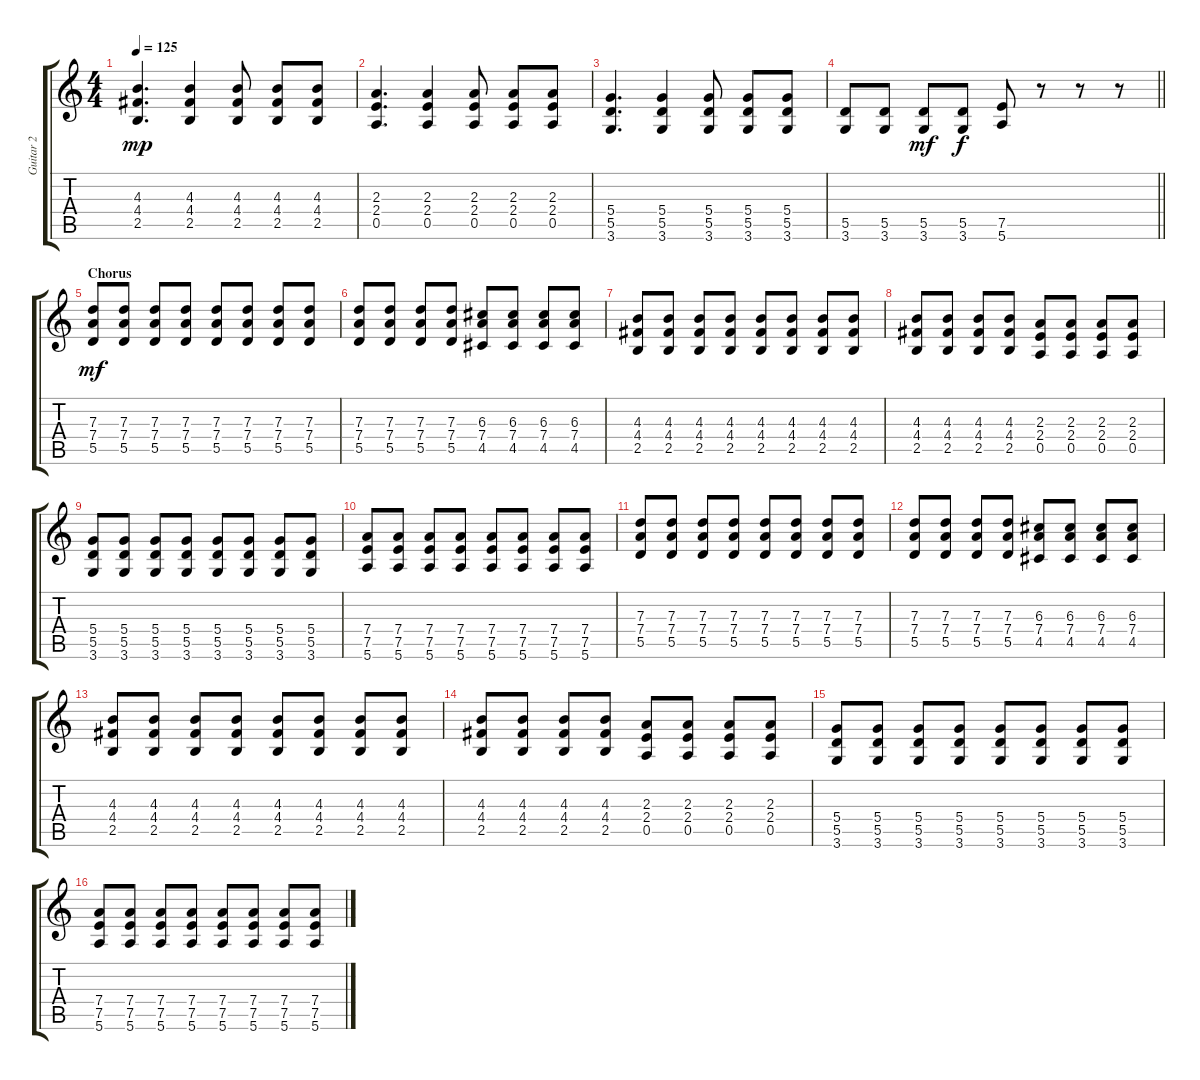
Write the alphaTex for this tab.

\track ("Guitar 2" "Guitar 2") {instrument distortionguitar}
\staff {score tabs}
\tuning (E4 B3 G3 D3 A2 E2) {hide}
\ts (4 4)
\tempo 125
\clef g2
\ks c
(4.3 4.4 2.5).4{d dy mp} (4.3 4.4 2.5).4 (4.3 4.4 2.5).8 (4.3 4.4 2.5).8 (4.3 4.4 2.5).8 |
(2.3 2.4 0.5).4{d} (2.3 2.4 0.5).4 (2.3 2.4 0.5).8 (2.3 2.4 0.5).8 (2.3 2.4 0.5).8 |
(5.4 5.5 3.6).4{d} (5.4 5.5 3.6).4 (5.4 5.5 3.6).8 (5.4 5.5 3.6).8 (5.4 5.5 3.6).8 |
\barLineRight lightlight
(5.5 3.6).8 (5.5 3.6).8 (5.5 3.6).8{dy mf} (5.5 3.6).8{dy f} (7.5 5.6).8 r.8 r.8 r.8 |
\section ("" "Chorus")
(7.3 7.4 5.5).8{dy mf} (7.3 7.4 5.5).8 (7.3 7.4 5.5).8 (7.3 7.4 5.5).8 (7.3 7.4 5.5).8 (7.3 7.4 5.5).8 (7.3 7.4 5.5).8 (7.3 7.4 5.5).8 |
(7.3 7.4 5.5).8 (7.3 7.4 5.5).8 (7.3 7.4 5.5).8 (7.3 7.4 5.5).8 (6.3 7.4 4.5).8 (6.3 7.4 4.5).8 (6.3 7.4 4.5).8 (6.3 7.4 4.5).8 |
(4.3 4.4 2.5).8 (4.3 4.4 2.5).8 (4.3 4.4 2.5).8 (4.3 4.4 2.5).8 (4.3 4.4 2.5).8 (4.3 4.4 2.5).8 (4.3 4.4 2.5).8 (4.3 4.4 2.5).8 |
(4.3 4.4 2.5).8 (4.3 4.4 2.5).8 (4.3 4.4 2.5).8 (4.3 4.4 2.5).8 (2.3 2.4 0.5).8 (2.3 2.4 0.5).8 (2.3 2.4 0.5).8 (2.3 2.4 0.5).8 |
(5.4 5.5 3.6).8 (5.4 5.5 3.6).8 (5.4 5.5 3.6).8 (5.4 5.5 3.6).8 (5.4 5.5 3.6).8 (5.4 5.5 3.6).8 (5.4 5.5 3.6).8 (5.4 5.5 3.6).8 |
(7.4 7.5 5.6).8 (7.4 7.5 5.6).8 (7.4 7.5 5.6).8 (7.4 7.5 5.6).8 (7.4 7.5 5.6).8 (7.4 7.5 5.6).8 (7.4 7.5 5.6).8 (7.4 7.5 5.6).8 |
(7.3 7.4 5.5).8 (7.3 7.4 5.5).8 (7.3 7.4 5.5).8 (7.3 7.4 5.5).8 (7.3 7.4 5.5).8 (7.3 7.4 5.5).8 (7.3 7.4 5.5).8 (7.3 7.4 5.5).8 |
(7.3 7.4 5.5).8 (7.3 7.4 5.5).8 (7.3 7.4 5.5).8 (7.3 7.4 5.5).8 (6.3 7.4 4.5).8 (6.3 7.4 4.5).8 (6.3 7.4 4.5).8 (6.3 7.4 4.5).8 |
(4.3 4.4 2.5).8 (4.3 4.4 2.5).8 (4.3 4.4 2.5).8 (4.3 4.4 2.5).8 (4.3 4.4 2.5).8 (4.3 4.4 2.5).8 (4.3 4.4 2.5).8 (4.3 4.4 2.5).8 |
(4.3 4.4 2.5).8 (4.3 4.4 2.5).8 (4.3 4.4 2.5).8 (4.3 4.4 2.5).8 (2.3 2.4 0.5).8 (2.3 2.4 0.5).8 (2.3 2.4 0.5).8 (2.3 2.4 0.5).8 |
(5.4 5.5 3.6).8 (5.4 5.5 3.6).8 (5.4 5.5 3.6).8 (5.4 5.5 3.6).8 (5.4 5.5 3.6).8 (5.4 5.5 3.6).8 (5.4 5.5 3.6).8 (5.4 5.5 3.6).8 |
(7.4 7.5 5.6).8 (7.4 7.5 5.6).8 (7.4 7.5 5.6).8 (7.4 7.5 5.6).8 (7.4 7.5 5.6).8 (7.4 7.5 5.6).8 (7.4 7.5 5.6).8 (7.4 7.5 5.6).8
